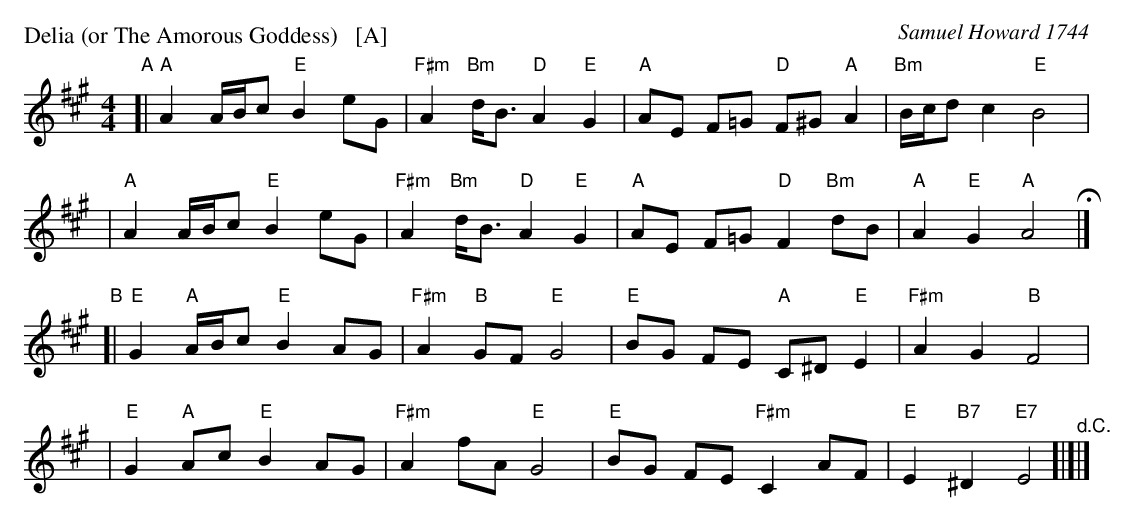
X:1
P: Delia (or The Amorous Goddess)   [A]
C: Samuel Howard 1744
M: 4/4
L: 1/8
K: A
"A"
[|"A"A2 A/B/c "E"B2 eG | "F#m"A2 "Bm"d<B "D"A2 "E"G2 | "A"AE F=G "D"F^G "A"A2 | "Bm"B/c/d c2 "E"B4 |
| "A"A2 A/B/c "E"B2 eG | "F#m"A2 "Bm"d<B "D"A2 "E"G2 | "A"AE F=G "D"F2 "Bm"dB | "A"A2 "E"G2 "A"A4 H|]
"B"
[|"E"G2 "A"A/B/c "E"B2 AG | "F#m"A2 "B"GF "E"G4 | "E"BG FE "A"C^D "E"E2 | "F#m"A2 G2 "B"F4 |
| "E"G2 "A"Ac "E"B2 AG | "F#m"A2 fA "E"G4 | "E"BG FE "F#m"C2 AF | "E"E2 "B7"^D2 "E7"E4 "^d.C."[|]|]
